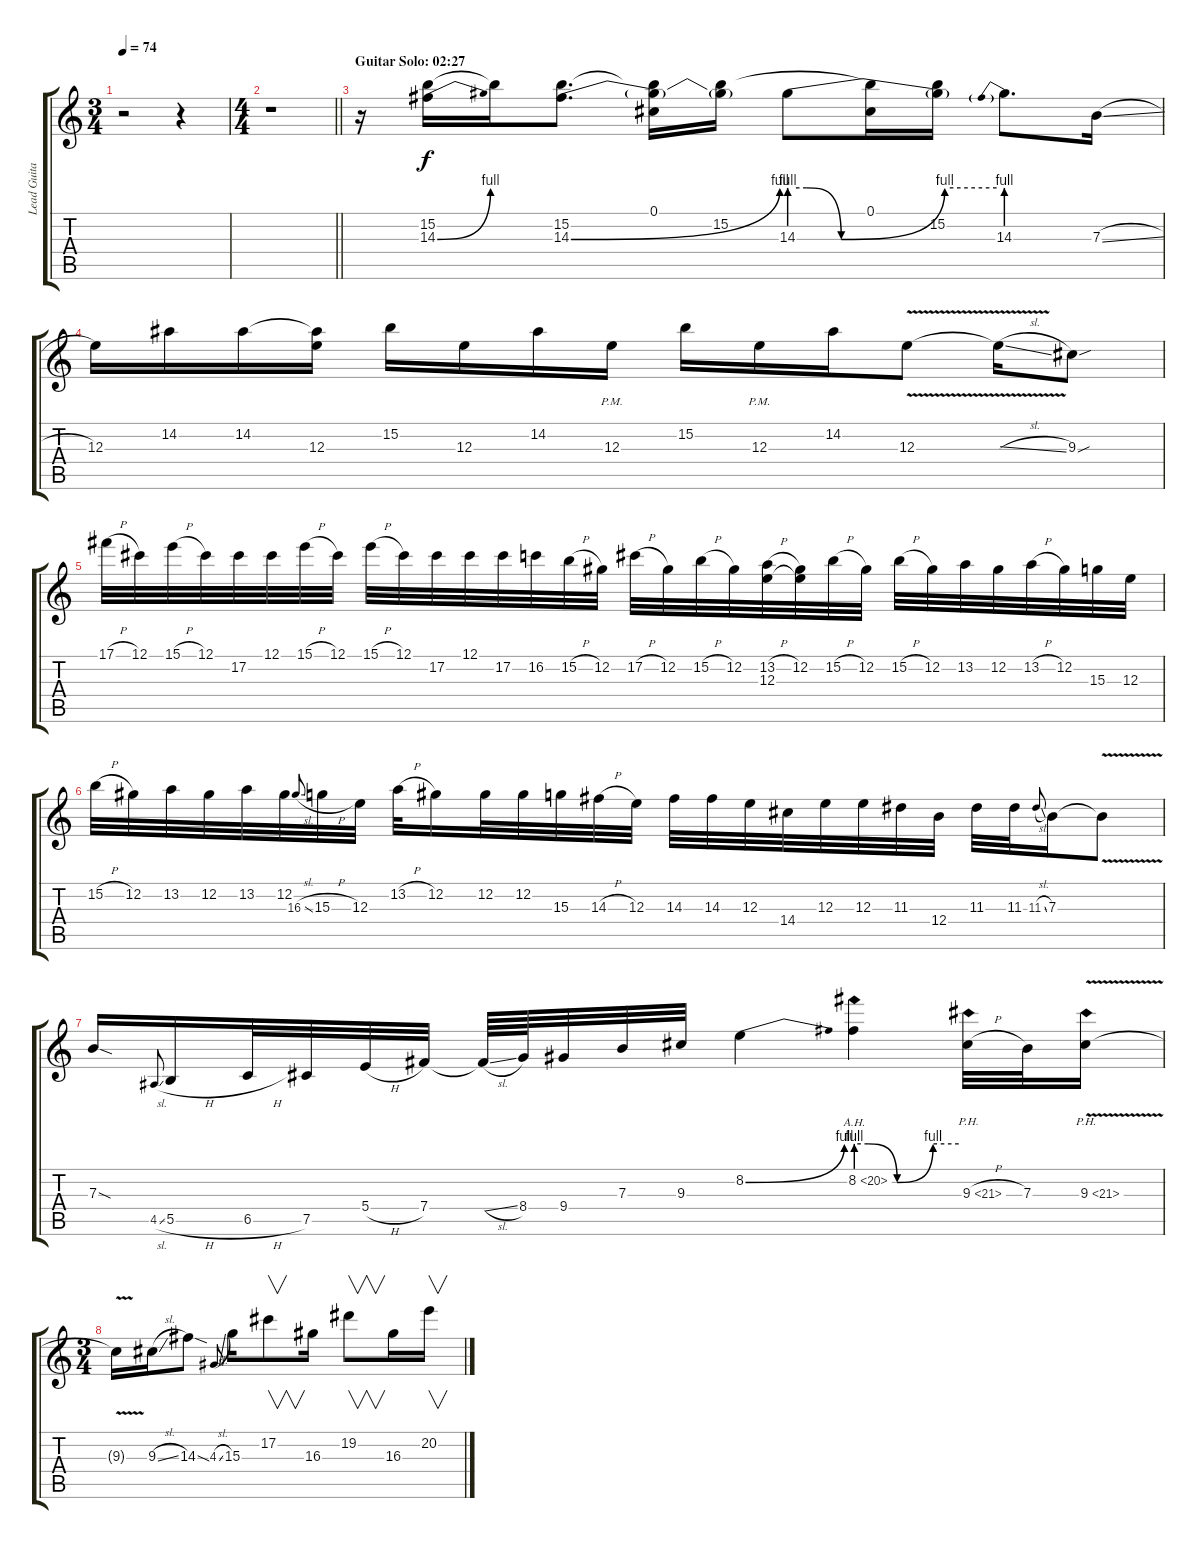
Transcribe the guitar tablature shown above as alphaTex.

\track ("Lead Guitar 2 (Distortion)" "Lead Guita") {instrument overdrivenguitar}
\staff {score tabs}
\tuning (Db4 Ab3 E3 B2 Gb2 Db2) {hide}
\ts (3 4)
\tempo 74
\clef g2
\ks c
r.2{dy f} r.4 |
\ts (4 4)
\barLineRight lightlight
r.1 |
\section ("" "Guitar Solo: 02:27")
r.16 (15.2 14.3{be (bend 0 0 60 4)}).16 15.2{t}.16 (15.2 14.3{be (bend 0 0 60 4)}).8{d} (0.1 15.2{t} 14.3{t}).16 (15.2 14.3{t}).16 14.3{be (custom 0 4 5 4 15 0 45 4 60 4)}.8 (0.1 15.2{t}).16 (15.2 14.3{t}).16 14.3{be (prebend 0 4 60 4)}.8{d} 7.3{sl}.16 |
12.3.16 14.2.16 14.2.16 (14.2{t} 12.3).16 15.2.16 12.3.16 14.2.16 12.3{pm}.16 15.2.16 12.3{pm}.16 14.2.16 12.3{v}.8 12.3{sl t}.16 9.3{sou}.8 |
17.1{h}.32 12.1.32 15.1{h}.32 12.1.32 17.2.32 12.1.32 15.1{h}.32 12.1.32 15.1{h}.32 12.1.32 17.2.32 12.1.32 17.2.32 16.2.32 15.2{h}.32 12.2.32 17.2{h}.32 12.2.32 15.2{h}.32 12.2.32 (13.2{h} 12.3).32 (12.2 12.3{t}).32 15.2{h}.32 12.2.32 15.2{h}.32 12.2.32 13.2.32 12.2.32 13.2{h}.32 12.2.32 15.3.32 12.3.32 |
15.2{h}.32 12.2.32 13.2.32 12.2.32 13.2.32 12.2.32 16.3{sl}.8{gr onbeat} 15.3{h}.32 12.3.32 13.2{h}.32 12.2.16 12.2.32 12.2.32 15.3.32 14.3{h}.32 12.3.32 14.3.32 14.3.32 12.3.32 14.4.32 12.3.32 12.3.32 11.3.32 12.4.32 11.3.32 11.3.32 11.3{sl}.8{gr onbeat} 7.3.16 7.3{v t}.8 |
7.3{sod}.16 4.5{sl}.8{gr onbeat} 5.5{h}.16 6.5{h}.32 7.5.32 5.4{h}.32 7.4.32 7.4{sl t}.64 8.4.64 9.4.32 7.3.32 9.3.32 8.2{be (bend 0 0 60 4)}.4 8.2{be (custom 0 4 7 4 24 0 45 4 60 4) ah 12}.4 9.3{ph 12 h}.32 7.3.32 9.3{ph 12 v}.16 |
\ts (3 4)
9.3{t}.16 9.3{sl}.16 14.3{sod}.8 4.3{sl}.8{gr onbeat} 15.3.16 17.2.8{v} 16.3.16 19.2.8{v} 16.3.16 20.2.16{v}
